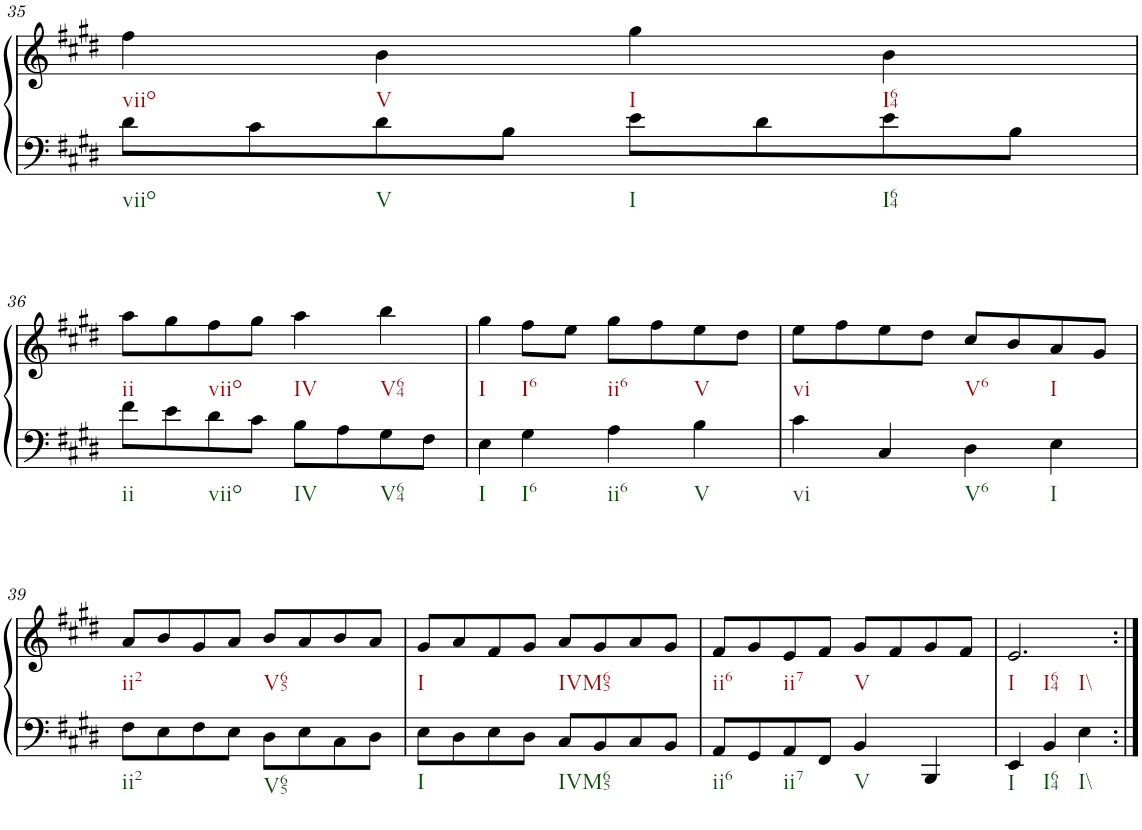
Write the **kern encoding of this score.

**kern	**kern
*part1	*part1
*staff2	*staff1
*I"Klavier linke Hand	*
!!LO:PB:g=z
*clefF4	*clefG2
*k[f#c#g#d#]	*k[f#c#g#d#]
*M2/2	*M2/2
=35	=35
8d#\L	4ff#\
8c#\	.
8d#\	4b\
8B\J	.
8e\L	4gg#\
8d#\	.
8e\	4b\
8B\J	.
!!LO:LB:g=z
=36	=36
8f#\L	8aa\L
8e\	8gg#\
8d#\	8ff#\
8c#\J	8gg#\J
8B\L	4aa\
8A\	.
8G#\	4bb\
8F#\J	.
=37	=37
4E\	4gg#\
4G#\	8ff#\L
.	8ee\J
4A\	8gg#\L
.	8ff#\
4B\	8ee\
.	8dd#\J
=38	=38
4c#\	8ee\L
.	8ff#\
4C#/	8ee\
.	8dd#\J
4D#\	8cc#/L
.	8b/
4E\	8a/
.	8g#/J
!!LO:LB:g=z
=39	=39
8F#\L	8a/L
8E\	8b/
8F#\	8g#/
8E\J	8a/J
8D#\L	8b/L
8E\	8a/
8C#\	8b/
8D#\J	8a/J
=40	=40
8E\L	8g#/L
8D#\	8a/
8E\	8f#/
8D#\J	8g#/J
8C#/L	8a/L
8BB/	8g#/
8C#/	8a/
8BB/J	8g#/J
=41	=41
8AA/L	8f#/L
8GG#/	8g#/
8AA/	8e/
8FF#/J	8f#/J
4BB/	8g#/L
.	8f#/
4BBB/	8g#/
.	8f#/J
=42	=42
4EE/	2.e/
4BB/	.
4E\	.
=:|!	=:|!
*-	*-
